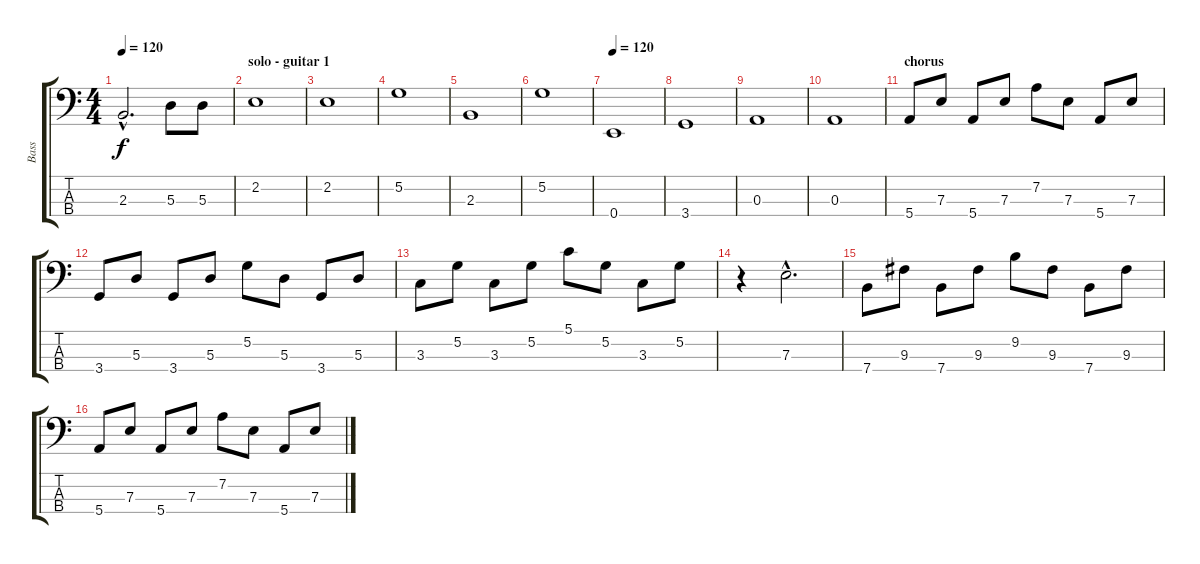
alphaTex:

\track ("Bass" "Bass") {instrument electricbassfinger}
\staff {score tabs}
\tuning (G2 D2 A1 E1) {hide}
\ts (4 4)
\tempo 120
\clef f4
\ks c
2.3{hac}.2{d dy f} 5.3.8 5.3.8 |
\section ("" "solo - guitar 1")
2.2.1 |
2.2.1 |
5.2.1 |
2.3.1 |
5.2.1 |
\tempo 120
0.4.1 |
3.4.1 |
0.3.1 |
0.3.1 |
\section ("" "chorus")
5.4.8 7.3.8 5.4.8 7.3.8 7.2.8 7.3.8 5.4.8 7.3.8 |
3.4.8 5.3.8 3.4.8 5.3.8 5.2.8 5.3.8 3.4.8 5.3.8 |
3.3.8 5.2.8 3.3.8 5.2.8 5.1.8 5.2.8 3.3.8 5.2.8 |
r.4 7.3{hac}.2{d} |
7.4.8 9.3.8 7.4.8 9.3.8 9.2.8 9.3.8 7.4.8 9.3.8 |
5.4.8 7.3.8 5.4.8 7.3.8 7.2.8 7.3.8 5.4.8 7.3.8
